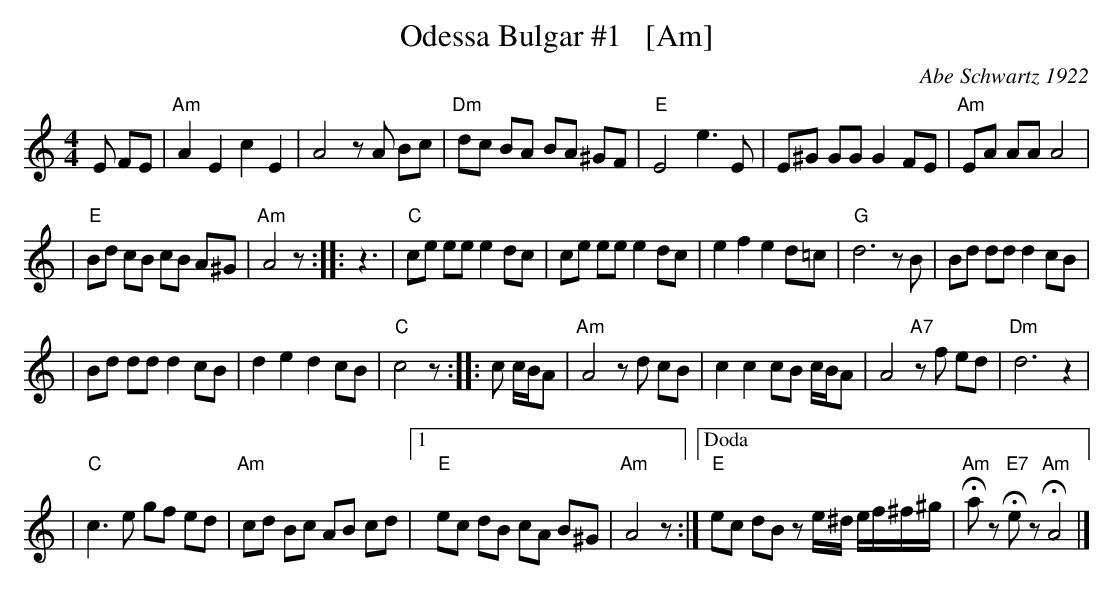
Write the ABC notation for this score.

X:1
T: Odessa Bulgar #1   [Am]
C: Abe Schwartz 1922
M: 4/4
L: 1/8
K: Am
 E FE \
| "Am"A2 E2 c2 E2 \
| A4 zA Bc \
| "Dm"dc BA BA ^GF \
| "E"E4 e3 E \
|  E^G GG G2 FE \
| "Am"EA AA A4 |
| "E"Bd cB cB A^G \
| "Am"A4 z \
::  z3 \
| "C"ce ee e2 dc \
| ce ee e2 dc \
| e2 f2 e2 d=c \
| "G"d6 zB \
| Bd dd d2 cB |
| Bd dd d2 cB \
| d2 e2 d2 cB \
| "C"c4 z \
:: c c/B/A \
| "Am"A4 zd cB \
| c2 c2 cB c/B/A \
| A4 "A7"zf ed \
| "Dm"d6 z2 |
| "C"c3 e gf ed \
| "Am"cd Bc AB cd \
|1 "E"ec dB cA B^G \
| "Am"A4 z \
:|["Doda" "E"ec dB ze/^d/ e/f/^f/^g/ \
| "Am"Haz "E7"Hez "Am"HA4 |]
